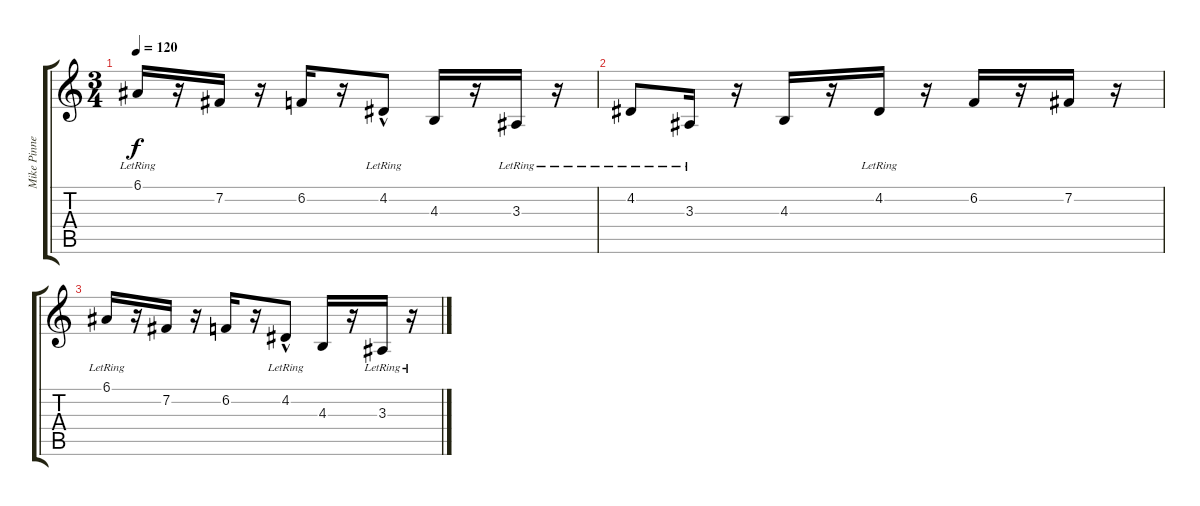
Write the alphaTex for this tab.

\track ("Mike Pinnella (Koto)" "Mike Pinne") {instrument koto}
\staff {score tabs}
\tuning (E4 B3 G3 D3 A2 E2) {hide}
\ts (3 4)
\tempo 120
\clef g2
\ks c
6.1{lr}.16{dy f volume 6} r.16 7.2.16{volume 6} r.16 6.2.16{volume 5} r.16 4.2{hac lr}.8{volume 5} 4.3.16{volume 5} r.16 3.3{lr}.16{volume 4} r.16 |
4.2{lr}.8{volume 4} 3.3{lr}.16{volume 4} r.16 4.3.16{volume 3} r.16 4.2{lr}.16{volume 3} r.16 6.2.16{volume 3} r.16 7.2.16{volume 2} r.16 |
6.1{lr}.16{volume 2} r.16 7.2.16{volume 2} r.16 6.2.16{volume 1} r.16 4.2{hac lr}.8{volume 1} 4.3.16{volume 1} r.16 3.3{lr}.16{volume 0} r.16
